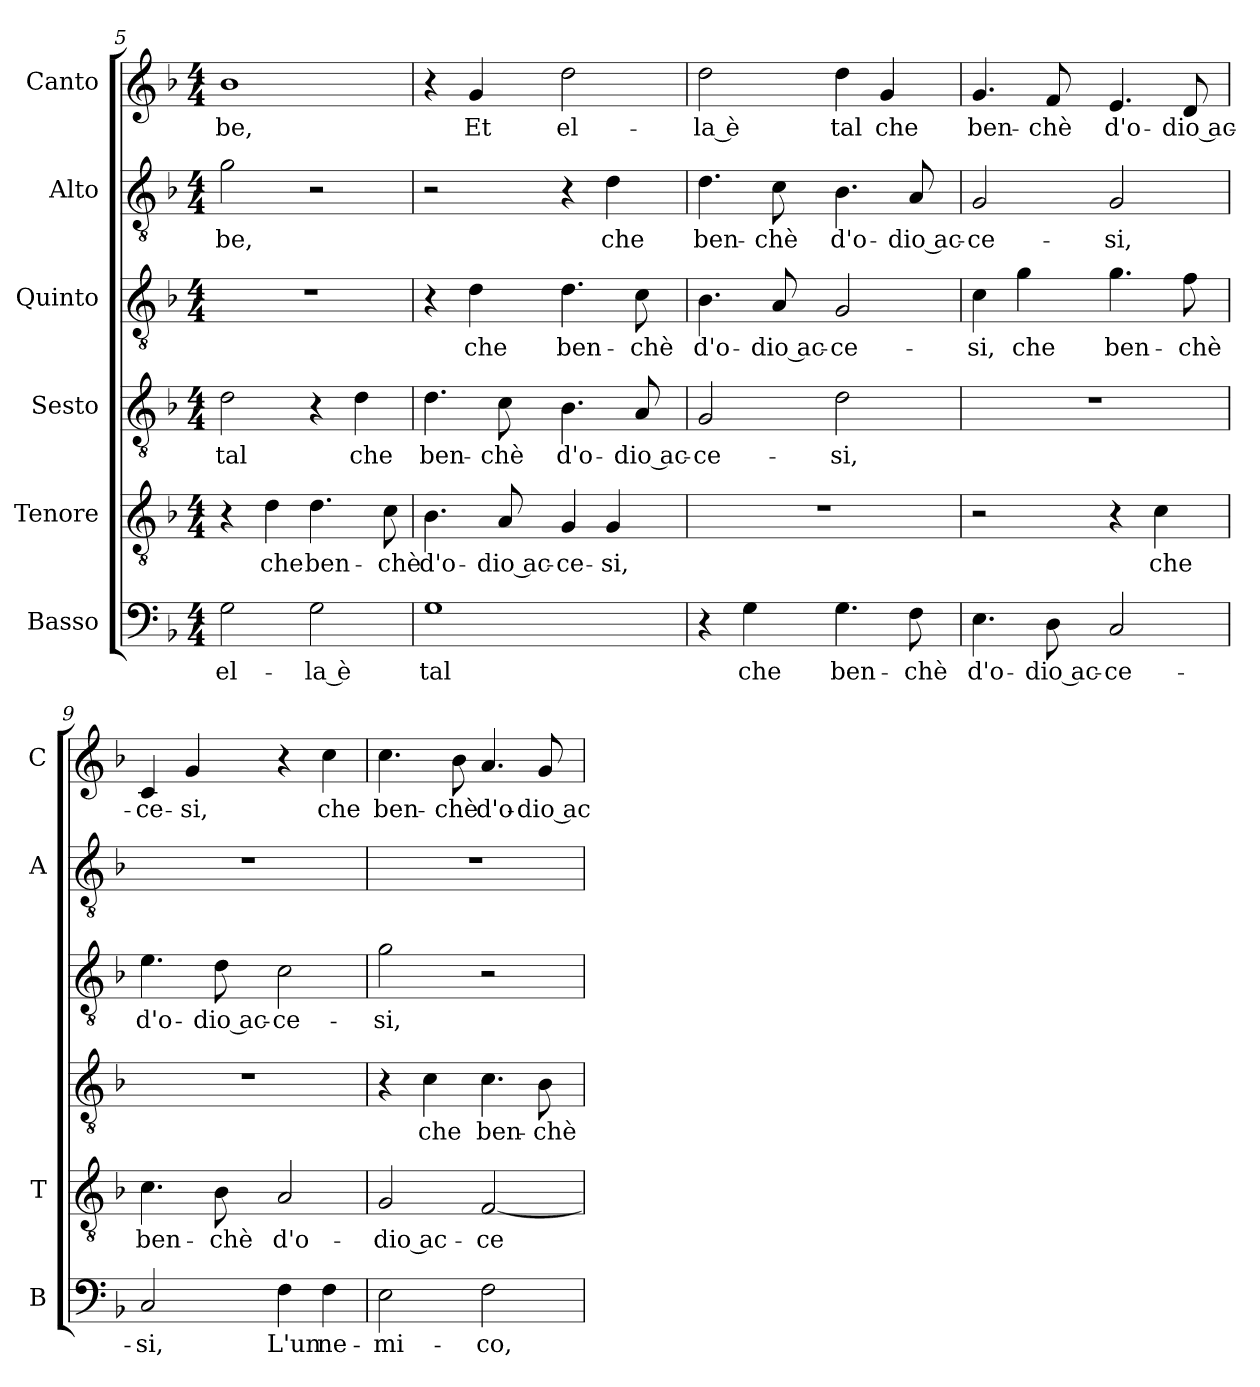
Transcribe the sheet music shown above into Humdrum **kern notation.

**kern	**text	**kern	**text	**kern	**text	**kern	**text	**kern	**text	**kern	**text
*part6	*part6	*part5	*part5	*part4	*part4	*part3	*part3	*part2	*part2	*part1	*part1
*staff6	*staff6	*staff5	*staff5	*staff4	*staff4	*staff3	*staff3	*staff2	*staff2	*staff1	*staff1
*I"Basso	*	*I"Tenore	*	*I"Sesto	*	*I"Quinto	*	*I"Alto	*	*I"Canto	*
*I'B	*	*I'T	*	*	*	*	*	*I'A	*	*I'C	*
*clefF4	*	*clefGv2	*	*clefGv2	*	*clefGv2	*	*clefGv2	*	*clefG2	*
*k[b-]	*	*k[b-]	*	*k[b-]	*	*k[b-]	*	*k[b-]	*	*k[b-]	*
*F:	*	*F:	*	*F:	*	*F:	*	*F:	*	*F:	*
*M4/4	*	*M4/4	*	*M4/4	*	*M4/4	*	*M4/4	*	*M4/4	*
=5	=5	=5	=5	=5	=5	=5	=5	=5	=5	=5	=5
!	!LO:LY:b	!	!	!	!	!	!	!	!	!	!
!	!	!	!	!	!LO:LY:b	!	!	!	!	!	!
!	!	!	!	!	!	!	!	!	!LO:LY:b	!	!
!	!	!	!	!	!	!	!	!	!	!	!LO:LY:b
2G\	el-	4r	.	2d\	tal	1r	.	2g\	-be,	1b-	-be,
!	!	!	!LO:LY:b	!	!	!	!	!	!	!	!
.	.	4d\	che	.	.	.	.	.	.	.	.
!	!LO:LY:b	!	!	!	!	!	!	!	!	!	!
!	!	!	!LO:LY:b	!	!	!	!	!	!	!	!
2G\	-la è	4.d\	ben-	4r	.	.	.	2r	.	.	.
!	!	!	!	!	!LO:LY:b	!	!	!	!	!	!
.	.	.	.	4d\	che	.	.	.	.	.	.
!	!	!	!LO:LY:b	!	!	!	!	!	!	!	!
.	.	8c\	-chè	.	.	.	.	.	.	.	.
=6	=6	=6	=6	=6	=6	=6	=6	=6	=6	=6	=6
!	!LO:LY:b	!	!	!	!	!	!	!	!	!	!
!	!	!	!LO:LY:b	!	!	!	!	!	!	!	!
!	!	!	!	!	!LO:LY:b	!	!	!	!	!	!
1G	tal	4.B-\	d'o-	4.d\	ben-	4r	.	2r	.	4r	.
!	!	!	!	!	!	!	!LO:LY:b	!	!	!	!
!	!	!	!	!	!	!	!	!	!	!	!LO:LY:b
.	.	.	.	.	.	4d\	che	.	.	4g/	Et
!	!	!	!LO:LY:b	!	!	!	!	!	!	!	!
!	!	!	!	!	!LO:LY:b	!	!	!	!	!	!
.	.	8A/	-dio ac-	8c\	-chè	.	.	.	.	.	.
!	!	!	!LO:LY:b	!	!	!	!	!	!	!	!
!	!	!	!	!	!LO:LY:b	!	!	!	!	!	!
!	!	!	!	!	!	!	!LO:LY:b	!	!	!	!
!	!	!	!	!	!	!	!	!	!	!	!LO:LY:b
.	.	4G/	-ce-	4.B-\	d'o-	4.d\	ben-	4r	.	2dd\	el-
!	!	!	!LO:LY:b	!	!	!	!	!	!	!	!
!	!	!	!	!	!	!	!	!	!LO:LY:b	!	!
.	.	4G/	-si,	.	.	.	.	4d\	che	.	.
!	!	!	!	!	!LO:LY:b	!	!	!	!	!	!
!	!	!	!	!	!	!	!LO:LY:b	!	!	!	!
.	.	.	.	8A/	-dio ac-	8c\	-chè	.	.	.	.
!!LO:LB:g=z
=7	=7	=7	=7	=7	=7	=7	=7	=7	=7	=7	=7
!	!	!	!	!	!LO:LY:b	!	!	!	!	!	!
!	!	!	!	!	!	!	!LO:LY:b	!	!	!	!
!	!	!	!	!	!	!	!	!	!LO:LY:b	!	!
!	!	!	!	!	!	!	!	!	!	!	!LO:LY:b
4r	.	1r	.	2G/	-ce-	4.B-\	d'o-	4.d\	ben-	2dd\	-la è
!	!LO:LY:b	!	!	!	!	!	!	!	!	!	!
4G\	che	.	.	.	.	.	.	.	.	.	.
!	!	!	!	!	!	!	!LO:LY:b	!	!	!	!
!	!	!	!	!	!	!	!	!	!LO:LY:b	!	!
.	.	.	.	.	.	8A/	-dio ac-	8c\	-chè	.	.
!	!LO:LY:b	!	!	!	!	!	!	!	!	!	!
!	!	!	!	!	!LO:LY:b	!	!	!	!	!	!
!	!	!	!	!	!	!	!LO:LY:b	!	!	!	!
!	!	!	!	!	!	!	!	!	!LO:LY:b	!	!
!	!	!	!	!	!	!	!	!	!	!	!LO:LY:b
4.G\	ben-	.	.	2d\	-si,	2G/	-ce-	4.B-\	d'o-	4dd\	tal
!	!	!	!	!	!	!	!	!	!	!	!LO:LY:b
.	.	.	.	.	.	.	.	.	.	4g/	che
!	!LO:LY:b	!	!	!	!	!	!	!	!	!	!
!	!	!	!	!	!	!	!	!	!LO:LY:b	!	!
8F\	-chè	.	.	.	.	.	.	8A/	-dio ac-	.	.
=8	=8	=8	=8	=8	=8	=8	=8	=8	=8	=8	=8
!	!LO:LY:b	!	!	!	!	!	!	!	!	!	!
!	!	!	!	!	!	!	!LO:LY:b	!	!	!	!
!	!	!	!	!	!	!	!	!	!LO:LY:b	!	!
!	!	!	!	!	!	!	!	!	!	!	!LO:LY:b
4.E\	d'o-	2r	.	1r	.	4c\	-si,	2G/	-ce-	4.g/	ben-
!	!	!	!	!	!	!	!LO:LY:b	!	!	!	!
.	.	.	.	.	.	4g\	che	.	.	.	.
!	!LO:LY:b	!	!	!	!	!	!	!	!	!	!
!	!	!	!	!	!	!	!	!	!	!	!LO:LY:b
8D\	-dio ac-	.	.	.	.	.	.	.	.	8f/	-chè
!	!LO:LY:b	!	!	!	!	!	!	!	!	!	!
!	!	!	!	!	!	!	!LO:LY:b	!	!	!	!
!	!	!	!	!	!	!	!	!	!LO:LY:b	!	!
!	!	!	!	!	!	!	!	!	!	!	!LO:LY:b
2C/	-ce-	4r	.	.	.	4.g\	ben-	2G/	-si,	4.e/	d'o-
!	!	!	!LO:LY:b	!	!	!	!	!	!	!	!
.	.	4c\	che	.	.	.	.	.	.	.	.
!	!	!	!	!	!	!	!LO:LY:b	!	!	!	!
!	!	!	!	!	!	!	!	!	!	!	!LO:LY:b
.	.	.	.	.	.	8f\	-chè	.	.	8d/	-dio ac-
=9	=9	=9	=9	=9	=9	=9	=9	=9	=9	=9	=9
!	!LO:LY:b	!	!	!	!	!	!	!	!	!	!
!	!	!	!LO:LY:b	!	!	!	!	!	!	!	!
!	!	!	!	!	!	!	!LO:LY:b	!	!	!	!
!	!	!	!	!	!	!	!	!	!	!	!LO:LY:b
2C/	-si,	4.c\	ben-	1r	.	4.e\	d'o-	1r	.	4c/	-ce-
!	!	!	!	!	!	!	!	!	!	!	!LO:LY:b
.	.	.	.	.	.	.	.	.	.	4g/	-si,
!	!	!	!LO:LY:b	!	!	!	!	!	!	!	!
!	!	!	!	!	!	!	!LO:LY:b	!	!	!	!
.	.	8B-\	-chè	.	.	8d\	-dio ac-	.	.	.	.
!	!LO:LY:b	!	!	!	!	!	!	!	!	!	!
!	!	!	!LO:LY:b	!	!	!	!	!	!	!	!
!	!	!	!	!	!	!	!LO:LY:b	!	!	!	!
4F\	L'un	2A/	d'o-	.	.	2c\	-ce-	.	.	4r	.
!	!LO:LY:b	!	!	!	!	!	!	!	!	!	!
!	!	!	!	!	!	!	!	!	!	!	!LO:LY:b
4F\	ne-	.	.	.	.	.	.	.	.	4cc\	che
=10	=10	=10	=10	=10	=10	=10	=10	=10	=10	=10	=10
!	!LO:LY:b	!	!	!	!	!	!	!	!	!	!
!	!	!	!LO:LY:b	!	!	!	!	!	!	!	!
!	!	!	!	!	!	!	!LO:LY:b	!	!	!	!
!	!	!	!	!	!	!	!	!	!	!	!LO:LY:b
2E\	-mi-	2G/	-dio ac-	4r	.	2g\	-si,	1r	.	4.cc\	ben-
!	!	!	!	!	!LO:LY:b	!	!	!	!	!	!
.	.	.	.	4c\	che	.	.	.	.	.	.
!	!	!	!	!	!	!	!	!	!	!	!LO:LY:b
.	.	.	.	.	.	.	.	.	.	8b-\	-chè
!	!LO:LY:b	!	!	!	!	!	!	!	!	!	!
!	!	!	!LO:LY:b	!	!	!	!	!	!	!	!
!	!	!	!	!	!LO:LY:b	!	!	!	!	!	!
!	!	!	!	!	!	!	!	!	!	!	!LO:LY:b
2F\	-co,	[2F/	-ce-	4.c\	ben-	2r	.	.	.	4.a/	d'o-
!	!	!	!	!	!LO:LY:b	!	!	!	!	!	!
!	!	!	!	!	!	!	!	!	!	!	!LO:LY:b
.	.	.	.	8B-\	-chè	.	.	.	.	8g/	-dio ac-
=	=	=	=	=	=	=	=	=	=	=	=
*-	*-	*-	*-	*-	*-	*-	*-	*-	*-	*-	*-
